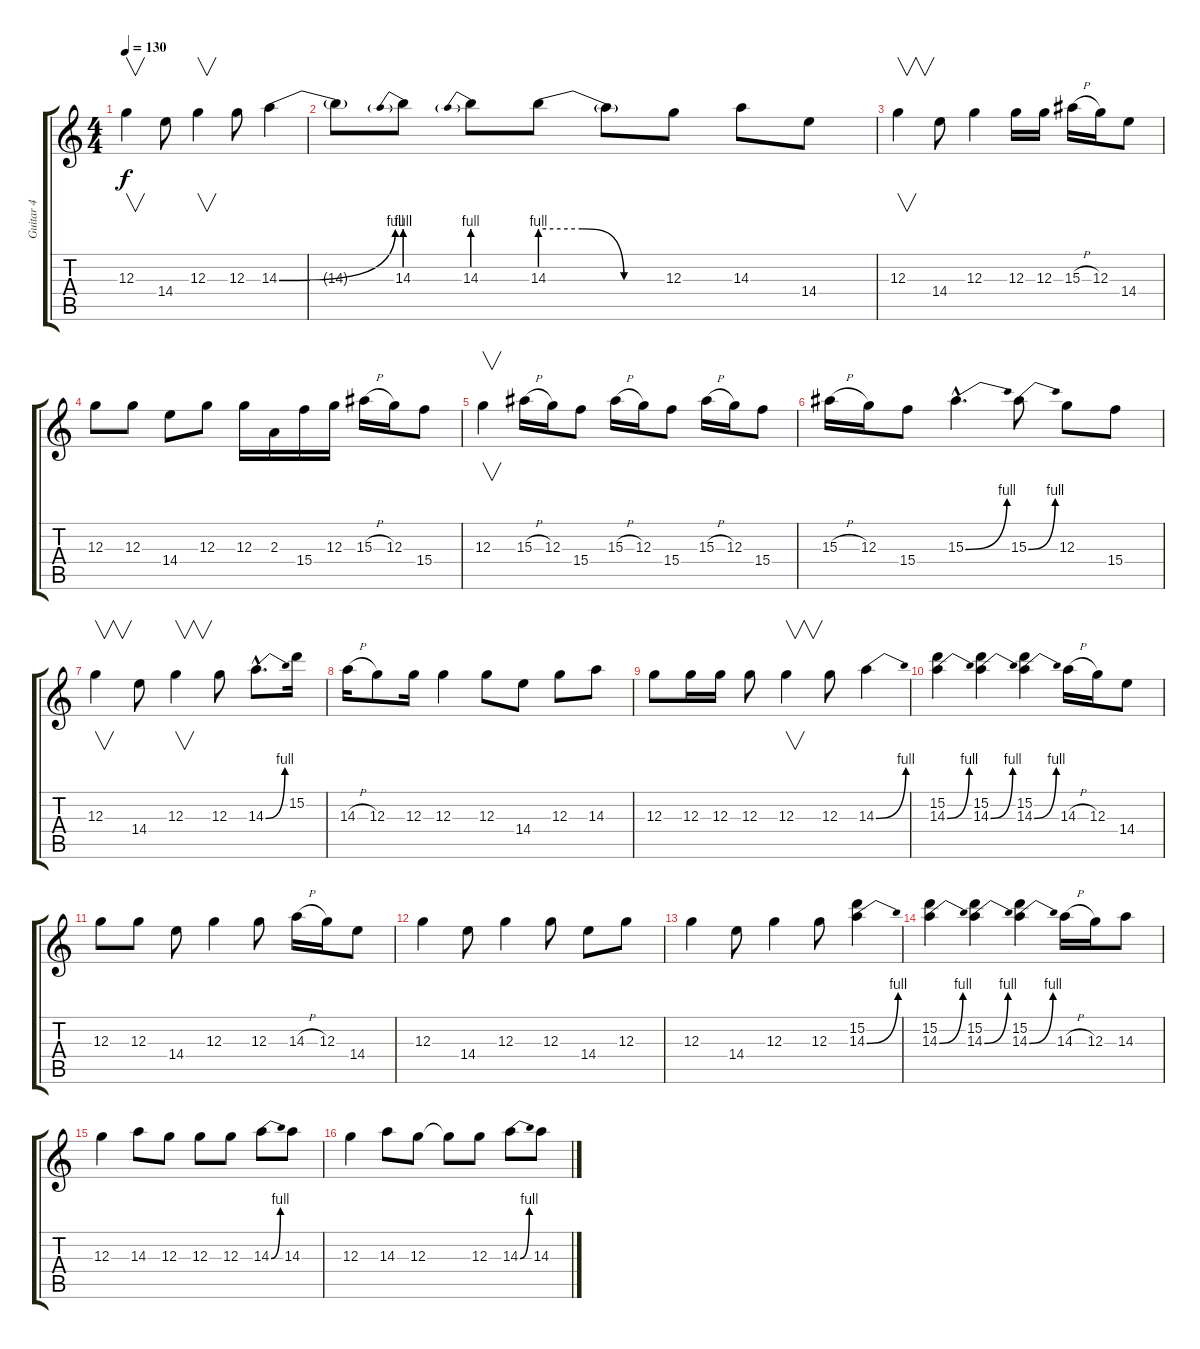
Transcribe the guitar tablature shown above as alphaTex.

\track ("Guitar 4" "Guitar 4") {instrument distortionguitar}
\staff {score tabs}
\tuning (E4 B3 G3 D3 A2 E2) {hide}
\ts (4 4)
\tempo 130
\clef g2
\ks c
12.3.4{v dy f} 14.4.8 12.3.4{v} 12.3.8 14.3{be (bend 0 0 60 4)}.4 |
14.3{t}.8 14.3{be (prebend 0 4 60 4)}.8 14.3{be (prebend 0 4 60 4)}.8 14.3{be (custom 0 4 20 4 40 0 60 0)}.8 14.3{t}.8 12.3.8 14.3.8 14.4.8 |
12.3.4{v} 14.4.8 12.3.4 12.3.16 12.3.16 15.3{h}.16 12.3.16 14.4.8 |
12.3.8 12.3.8 14.4.8 12.3.8 12.3.16 2.3.16 15.4.16 12.3.16 15.3{h}.16 12.3.16 15.4.8 |
12.3.4{v} 15.3{h}.16 12.3.16 15.4.8 15.3{h}.16 12.3.16 15.4.8 15.3{h}.16 12.3.16 15.4.8 |
15.3{h}.16 12.3.16 15.4.8 15.3{be (bend 0 0 60 4) hac}.4{d} 15.3{be (bend 0 0 60 4)}.8 12.3.8 15.4.8 |
12.3.4{v} 14.4.8 12.3.4{v} 12.3.8 14.3{be (bend 0 0 60 4) hac}.8{d} 15.2.16 |
14.3{h}.16 12.3.8 12.3.16 12.3.4 12.3.8 14.4.8 12.3.8 14.3.8 |
12.3.8 12.3.16 12.3.16 12.3.8 12.3.4{v} 12.3.8 14.3{be (bend 0 0 60 4)}.4 |
(15.2 14.3{be (bend 0 0 60 4)}).4 (15.2 14.3{be (bend 0 0 60 4)}).4 (15.2 14.3{be (bend 0 0 60 4)}).4 14.3{h}.16 12.3.16 14.4.8 |
12.3.8 12.3.8 14.4.8 12.3.4 12.3.8 14.3{h}.16 12.3.16 14.4.8 |
12.3.4 14.4.8 12.3.4 12.3.8 14.4.8 12.3.8 |
12.3.4 14.4.8 12.3.4 12.3.8 (15.2 14.3{be (bend 0 0 60 4)}).4 |
(15.2 14.3{be (bend 0 0 60 4)}).4 (15.2 14.3{be (bend 0 0 60 4)}).4 (15.2 14.3{be (bend 0 0 60 4)}).4 14.3{h}.16 12.3.16 14.3.8 |
12.3.4 14.3.8 12.3.8 12.3.8 12.3.8 14.3{be (bend 0 0 60 4)}.8 14.3.8 |
12.3.4 14.3.8 12.3.8 12.3{t}.8 12.3.8 14.3{be (bend 0 0 60 4)}.8 14.3.8
